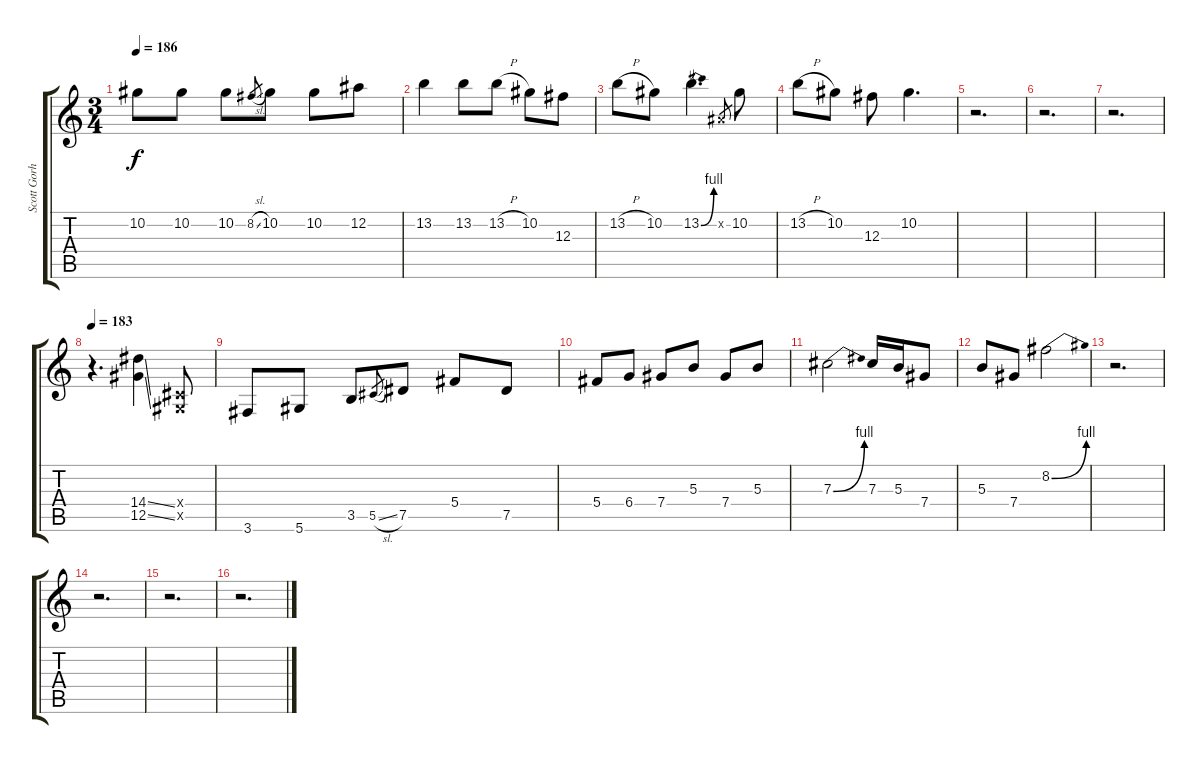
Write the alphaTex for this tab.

\track ("Scott Gorham" "Scott Gorh") {instrument distortionguitar}
\staff {score tabs}
\tuning (Eb4 Bb3 Gb3 Db3 Ab2 Eb2) {hide}
\ts (3 4)
\tempo 186
\clef g2
\ks c
10.2.8{dy f} 10.2.8 10.2.8 8.2{sl}.8{gr} 10.2.8 10.2.8 12.2.8 |
13.2.4 13.2.8 13.2{h}.8 10.2.8 12.3.8 |
13.2{h}.8 10.2.8 13.2{be (bend 0 0 60 4)}.4{d} 0.2{x}.8{gr} 10.2.8 |
13.2{h}.8 10.2.8 12.3.8 10.2.4{d} |
r.2{d} |
r.2{d} |
r.2{d} |
\tempo 183
r.4{d} (14.4{ss} 12.5{ss}).4 (0.4{x} 0.5{x}).8 |
3.6.8 5.6.8 3.5.8 5.5{sl}.8{gr} 7.5.8 5.4.8 7.5.8 |
5.4.8 6.4.8 7.4.8 5.3.8 7.4.8 5.3.8 |
7.3{be (bend 0 0 60 4)}.2 7.3.16 5.3.16 7.4.8 |
5.3.8 7.4.8 8.2{be (bend 0 0 60 4)}.2 |
r.2{d} |
r.2{d} |
r.2{d} |
r.2{d}
